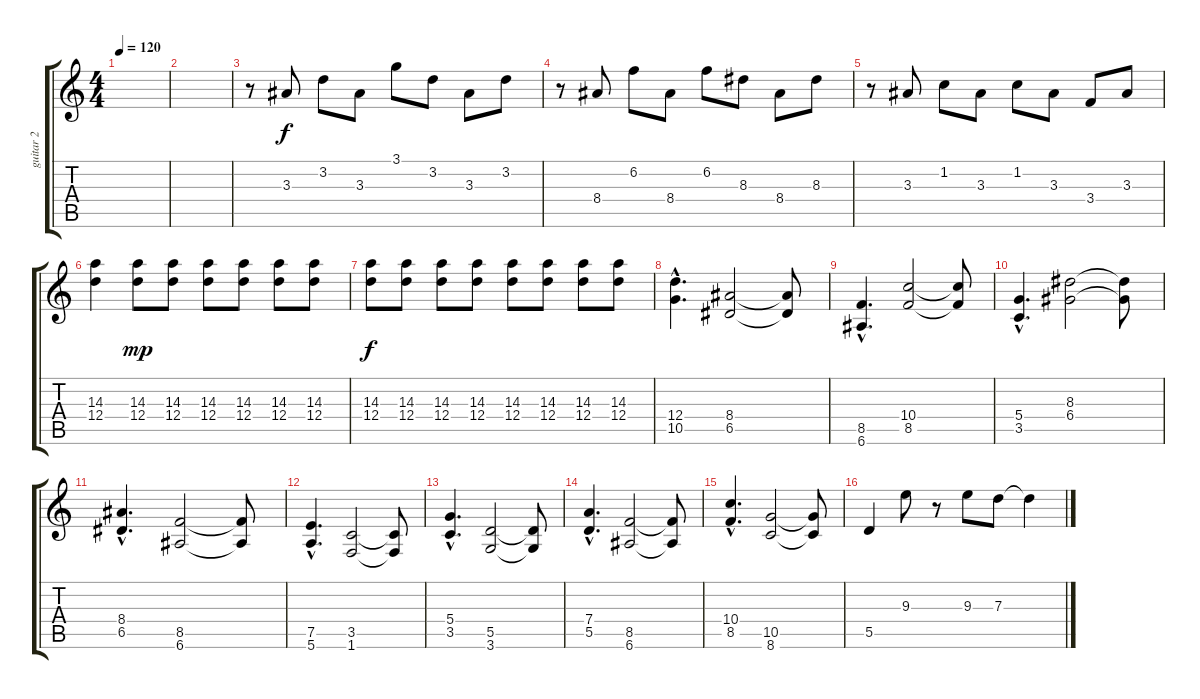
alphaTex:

\track ("guitar 2" "guitar 2") {instrument overdrivenguitar}
\staff {score tabs}
\tuning (E4 B3 G3 D3 A2 E2) {hide}
\ts (4 4)
\tempo 120
\clef g2
\ks c
|
|
r.8 3.3.8 3.2.8 3.3.8 3.1.8 3.2.8 3.3.8 3.2.8 |
r.8 8.4.8 6.2.8 8.4.8 6.2.8 8.3.8 8.4.8 8.3.8 |
r.8 3.3.8 1.2.8 3.3.8 1.2.8 3.3.8 3.4.8 3.3.8 |
(14.3 12.4).4 (14.3 12.4).8{dy mp} (14.3 12.4).8 (14.3 12.4).8 (14.3 12.4).8 (14.3 12.4).8 (14.3 12.4).8 |
(14.3 12.4).8{dy f} (14.3 12.4).8 (14.3 12.4).8 (14.3 12.4).8 (14.3 12.4).8 (14.3 12.4).8 (14.3 12.4).8 (14.3 12.4).8 |
(12.4{hac} 10.5{hac}).4{d} (8.4 6.5).2 (8.4{t} 6.5{t}).8 |
(8.5{hac} 6.6{hac}).4{d} (10.4 8.5).2 (10.4{t} 8.5{t}).8 |
(5.4{hac} 3.5{hac}).4{d} (8.3 6.4).2 (8.3{t} 6.4{t}).8 |
(8.4{hac} 6.5{hac}).4{d} (8.5 6.6).2 (8.5{t} 6.6{t}).8 |
(7.5{hac} 5.6{hac}).4{d} (3.5 1.6).2 (3.5{t} 1.6{t}).8 |
(5.4{hac} 3.5{hac}).4{d} (5.5 3.6).2 (5.5{t} 3.6{t}).8 |
(7.4{hac} 5.5{hac}).4{d} (8.5 6.6).2 (8.5{t} 6.6{t}).8 |
(10.4{hac} 8.5{hac}).4{d} (10.5 8.6).2 (10.5{t} 8.6{t}).8 |
5.5.4 9.3.8 r.8 9.3.8 7.3.8 7.3{t}.4
